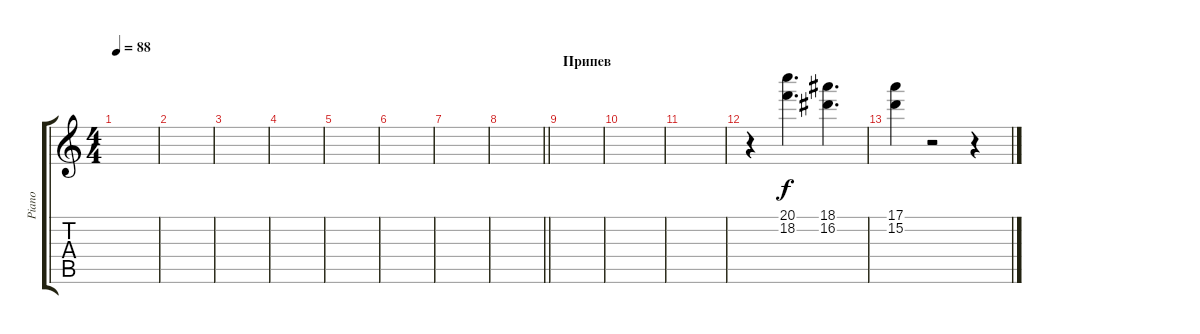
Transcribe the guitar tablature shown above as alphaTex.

\track ("Piano" "Piano") {instrument electricguitarclean}
\staff {score tabs}
\tuning (E4 B3 G3 D3 A2 E2) {hide}
\ts (4 4)
\tempo 88
\clef g2
\ks c
|
|
|
|
|
|
|
\barLineRight lightlight
|
\section ("" "Припев")
|
|
|
r.4 (20.1 18.2).4{d} (18.1 16.2).4{d} |
(17.1 15.2).4 r.2 r.4
